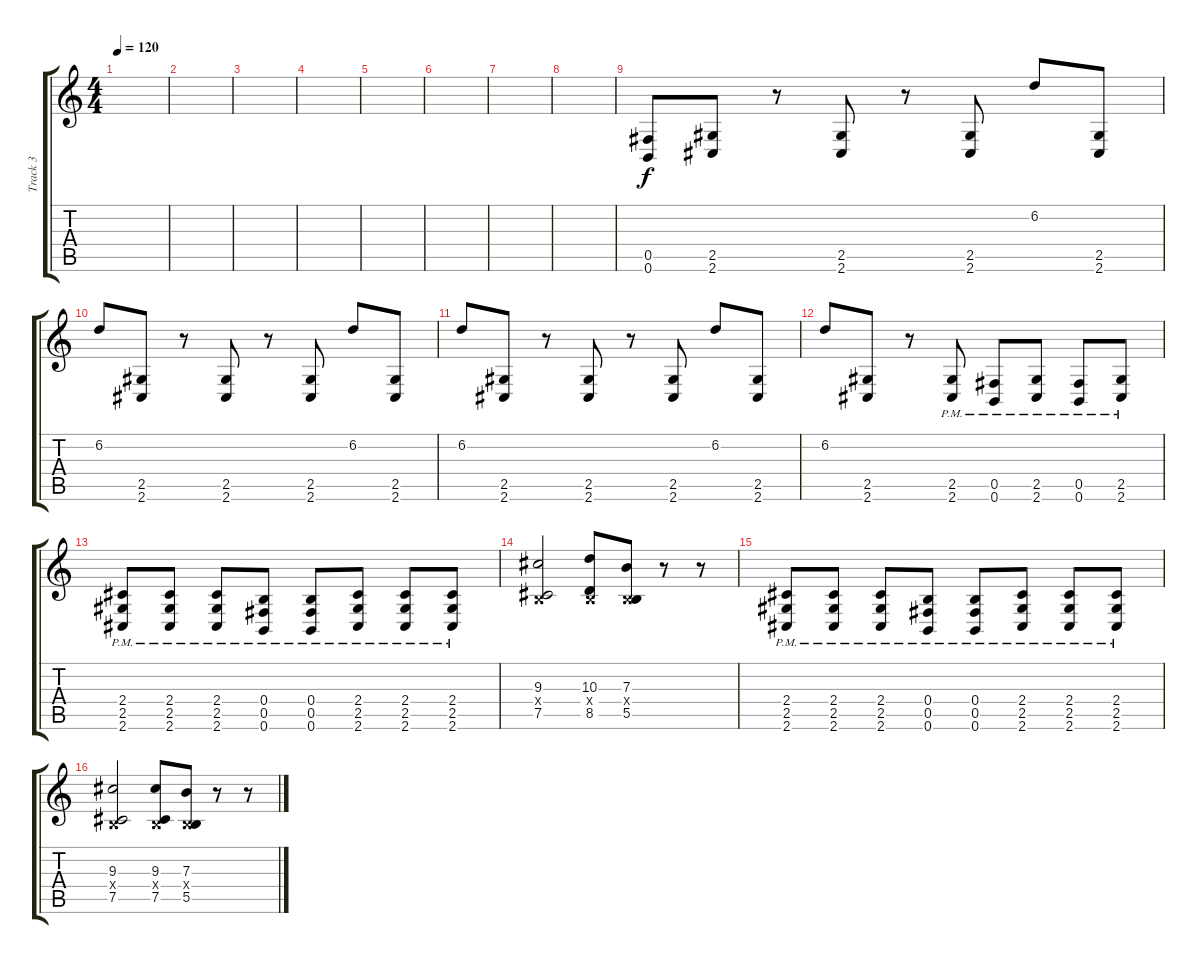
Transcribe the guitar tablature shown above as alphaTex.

\track ("Track 3" "Track 3") {instrument distortionguitar}
\staff {score tabs}
\tuning (Db4 Ab3 E3 B2 Gb2 B1) {hide}
\ts (4 4)
\tempo 120
\clef g2
\ks c
|
|
|
|
|
|
|
|
(0.5 0.6).8 (2.5 2.6).8 r.8 (2.5 2.6).8 r.8 (2.5 2.6).8 6.2.8 (2.5 2.6).8 |
6.2.8 (2.5 2.6).8 r.8 (2.5 2.6).8 r.8 (2.5 2.6).8 6.2.8 (2.5 2.6).8 |
6.2.8 (2.5 2.6).8 r.8 (2.5 2.6).8 r.8 (2.5 2.6).8 6.2.8 (2.5 2.6).8 |
6.2.8 (2.5 2.6).8 r.8 (2.5{pm} 2.6).8 (0.5{pm} 0.6).8 (2.5{pm} 2.6).8 (0.5{pm} 0.6).8 (2.5{pm} 2.6).8 |
(2.4{pm} 2.5 2.6).8 (2.4{pm} 2.5 2.6).8 (2.4{pm} 2.5 2.6).8 (0.4{pm} 0.5 0.6).8 (0.4{pm} 0.5 0.6).8 (2.4{pm} 2.5 2.6).8 (2.4{pm} 2.5 2.6).8 (2.4{pm} 2.5 2.6).8 |
(9.3 0.4{x} 7.5).2 (10.3 0.4{x} 8.5).8 (7.3 0.4{x} 5.5).8 r.8 r.8 |
(2.4{pm} 2.5 2.6).8 (2.4{pm} 2.5 2.6).8 (2.4{pm} 2.5 2.6).8 (0.4{pm} 0.5 0.6).8 (0.4{pm} 0.5 0.6).8 (2.4{pm} 2.5 2.6).8 (2.4{pm} 2.5 2.6).8 (2.4{pm} 2.5 2.6).8 |
(9.3 0.4{x} 7.5).2 (9.3 0.4{x} 7.5).8 (7.3 0.4{x} 5.5).8 r.8 r.8
